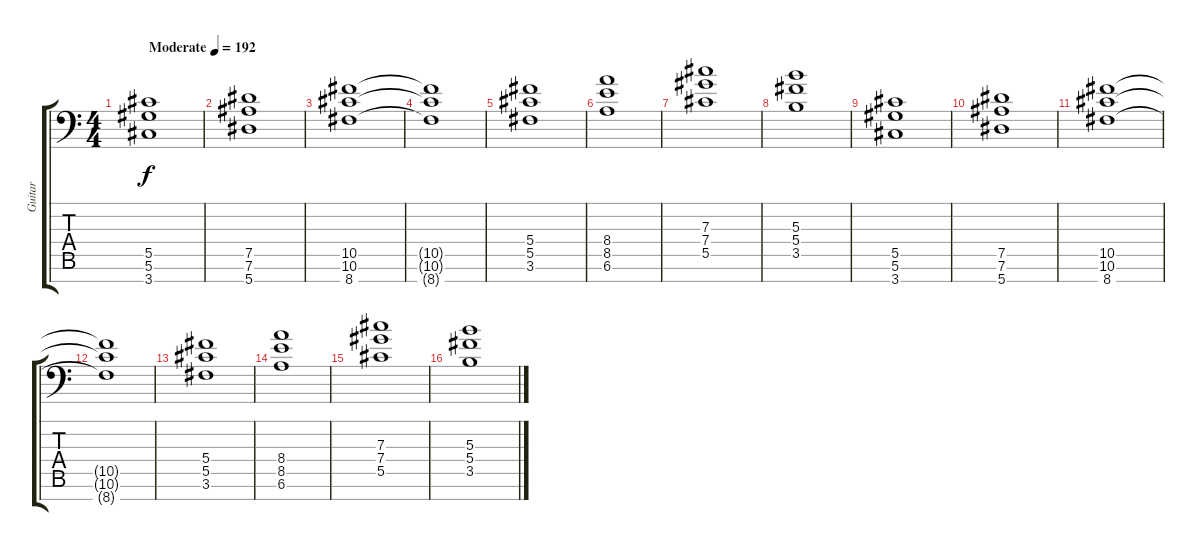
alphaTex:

\track ("Guitar" "Guitar") {instrument distortionguitar}
\staff {score tabs}
\tuning (Eb4 Bb3 Gb3 Db3 Ab2 Eb2 Bb1) {hide}
\ts (4 4)
\tempo (192 "Moderate")
\clef f4
\ks c
(5.5 5.6 3.7).1{dy f instrument distortionguitar} |
(7.5 7.6 5.7).1 |
(10.5 10.6 8.7).1 |
(10.5{t} 10.6{t} 8.7{t}).1 |
(5.4 5.5 3.6).1 |
(8.4 8.5 6.6).1 |
(7.3 7.4 5.5).1 |
(5.3 5.4 3.5).1 |
(5.5 5.6 3.7).1 |
(7.5 7.6 5.7).1 |
(10.5 10.6 8.7).1 |
(10.5{t} 10.6{t} 8.7{t}).1 |
(5.4 5.5 3.6).1 |
(8.4 8.5 6.6).1 |
(7.3 7.4 5.5).1 |
(5.3 5.4 3.5).1
